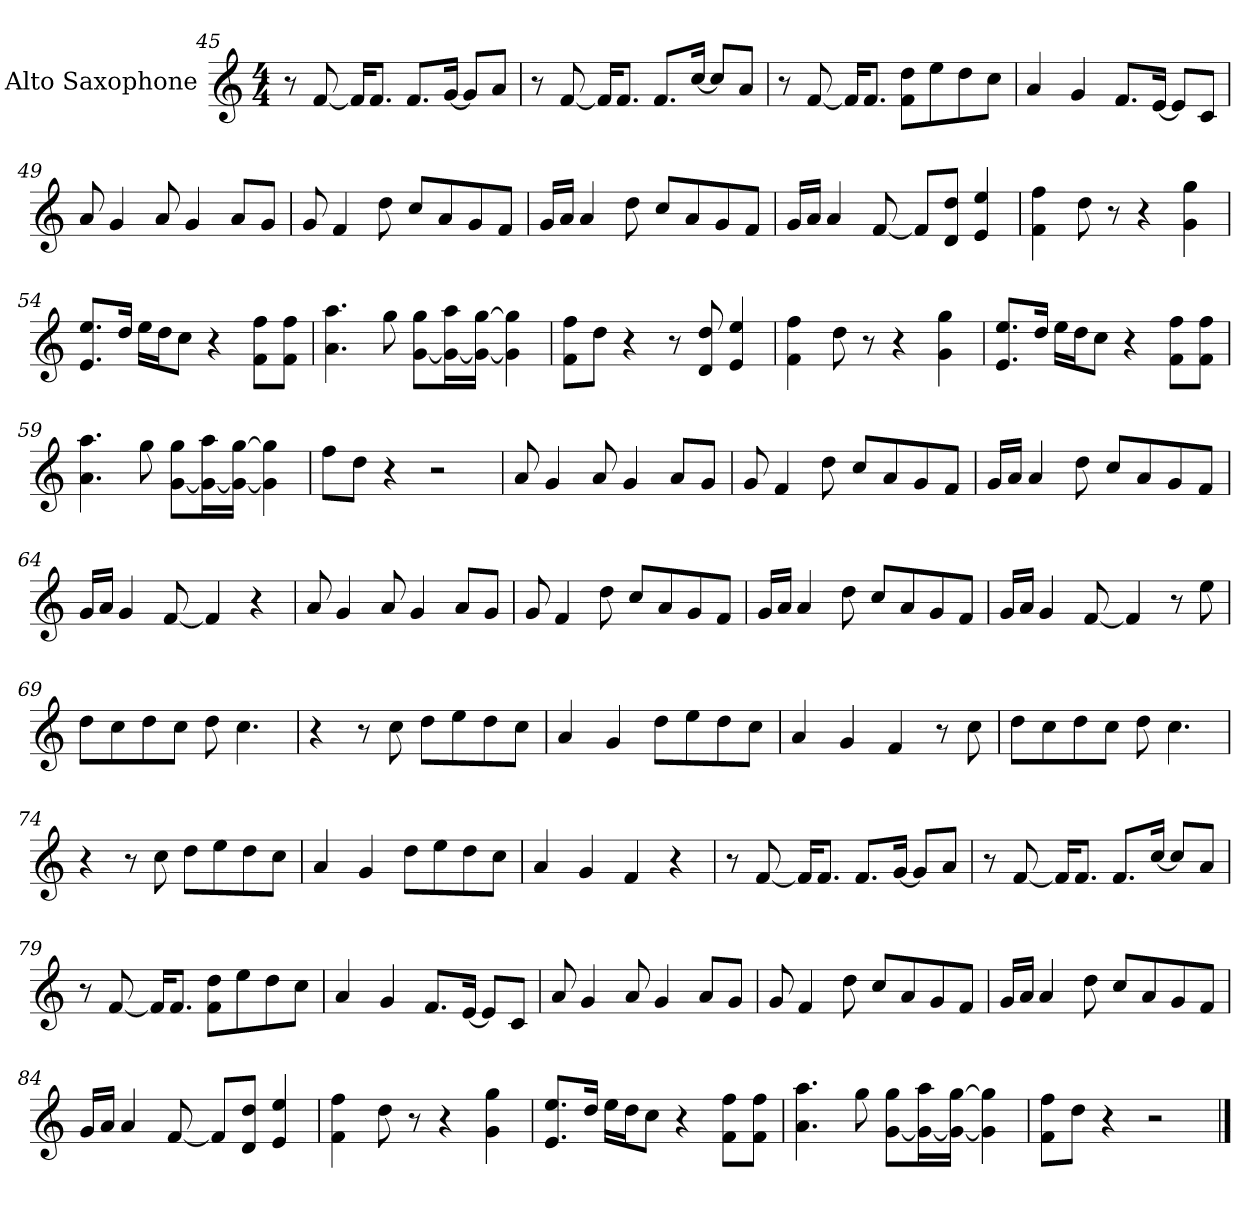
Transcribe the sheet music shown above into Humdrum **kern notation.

**kern
*part1
*staff1
*I"Alto Saxophone
*I'A. Sax.
*clefG2
*ITrd5c9
*k[b-e-a-]
*M4/4
=45
8r
[8A-/
16A-/KL]
8.A-/J
8.A-/L
[16B-/Jk
8B-/L]
8c/J
!!LO:LB:g=z
=46
8r
[8A-/
16A-/KL]
8.A-/J
8.A-/L
[16e-/Jk
8e-/L]
8c/J
=47
8r
[8A-/
16A-/KL]
8.A-/J
8A-\ 8f\L
8g\
8f\
8e-\J
=48
4c/
4B-/
8.A-/L
[16G/Jk
8G/L]
8E-/J
=49
8c/
4B-/
8c/
4B-/
8c/L
8B-/J
=50
8B-/
4A-/
8f\
8e-/L
8c/
8B-/
8A-/J
!!LO:LB:g=z
=51
16B-/LL
16c/JJ
4c/
8f\
8e-/L
8c/
8B-/
8A-/J
=52
16B-/LL
16c/JJ
4c/
[8A-/
8A-/L]
8F/ 8f/J
4G/ 4g/
=53
4A-\ 4a-\
8f\
8r
4r
4B-\ 4b-\
=54
8.G/ 8.g/L
16f/Jk
16g\LL
16f\J
8e-\J
4r
8A-\ 8a-\L
8A-\ 8a-\J
=55
4.c\ 4.cc\
8b-\
[8B-\ 8b-\L
16B-\_ 16cc\L
16B-\_ [16b-\JJ
4B-\] 4b-\]
=56
8A-\ 8a-\L
8f\J
4r
8r
8F/ 8f/
4G/ 4g/
!!LO:PB:g=z
=57
4A-\ 4a-\
8f\
8r
4r
4B-\ 4b-\
=58
8.G/ 8.g/L
16f/Jk
16g\LL
16f\J
8e-\J
4r
8A-\ 8a-\L
8A-\ 8a-\J
=59
4.c\ 4.cc\
8b-\
[8B-\ 8b-\L
16B-\_ 16cc\L
16B-\_ [16b-\JJ
4B-\] 4b-\]
=60
8a-\L
8f\J
4r
2r
=61
8c/
4B-/
8c/
4B-/
8c/L
8B-/J
=62
8B-/
4A-/
8f\
8e-/L
8c/
8B-/
8A-/J
!!LO:LB:g=z
=63
16B-/LL
16c/JJ
4c/
8f\
8e-/L
8c/
8B-/
8A-/J
=64
16B-/LL
16c/JJ
4B-/
[8A-/
4A-/]
4r
=65
8c/
4B-/
8c/
4B-/
8c/L
8B-/J
=66
8B-/
4A-/
8f\
8e-/L
8c/
8B-/
8A-/J
=67
16B-/LL
16c/JJ
4c/
8f\
8e-/L
8c/
8B-/
8A-/J
=68
16B-/LL
16c/JJ
4B-/
[8A-/
4A-/]
8r
8g\
!!LO:LB:g=z
=69
8f\L
8e-\
8f\
8e-\J
8f\
4.e-\
=70
4r
8r
8e-\
8f\L
8g\
8f\
8e-\J
=71
4c/
4B-/
8f\L
8g\
8f\
8e-\J
=72
4c/
4B-/
4A-/
8r
8e-\
=73
8f\L
8e-\
8f\
8e-\J
8f\
4.e-\
=74
4r
8r
8e-\
8f\L
8g\
8f\
8e-\J
=75
4c/
4B-/
8f\L
8g\
8f\
8e-\J
!!LO:LB:g=z
=76
4c/
4B-/
4A-/
4r
=77
8r
[8A-/
16A-/KL]
8.A-/J
8.A-/L
[16B-/Jk
8B-/L]
8c/J
=78
8r
[8A-/
16A-/KL]
8.A-/J
8.A-/L
[16e-/Jk
8e-/L]
8c/J
=79
8r
[8A-/
16A-/KL]
8.A-/J
8A-\ 8f\L
8g\
8f\
8e-\J
=80
4c/
4B-/
8.A-/L
[16G/Jk
8G/L]
8E-/J
=81
8c/
4B-/
8c/
4B-/
8c/L
8B-/J
!!LO:LB:g=z
=82
8B-/
4A-/
8f\
8e-/L
8c/
8B-/
8A-/J
=83
16B-/LL
16c/JJ
4c/
8f\
8e-/L
8c/
8B-/
8A-/J
=84
16B-/LL
16c/JJ
4c/
[8A-/
8A-/L]
8F/ 8f/J
4G/ 4g/
=85
4A-\ 4a-\
8f\
8r
4r
4B-\ 4b-\
=86
8.G/ 8.g/L
16f/Jk
16g\LL
16f\J
8e-\J
4r
8A-\ 8a-\L
8A-\ 8a-\J
=87
4.c\ 4.cc\
8b-\
[8B-\ 8b-\L
16B-\_ 16cc\L
16B-\_ [16b-\JJ
4B-\] 4b-\]
!!LO:LB:g=z
=88
8A-\ 8a-\L
8f\J
4r
2r
==
*-
